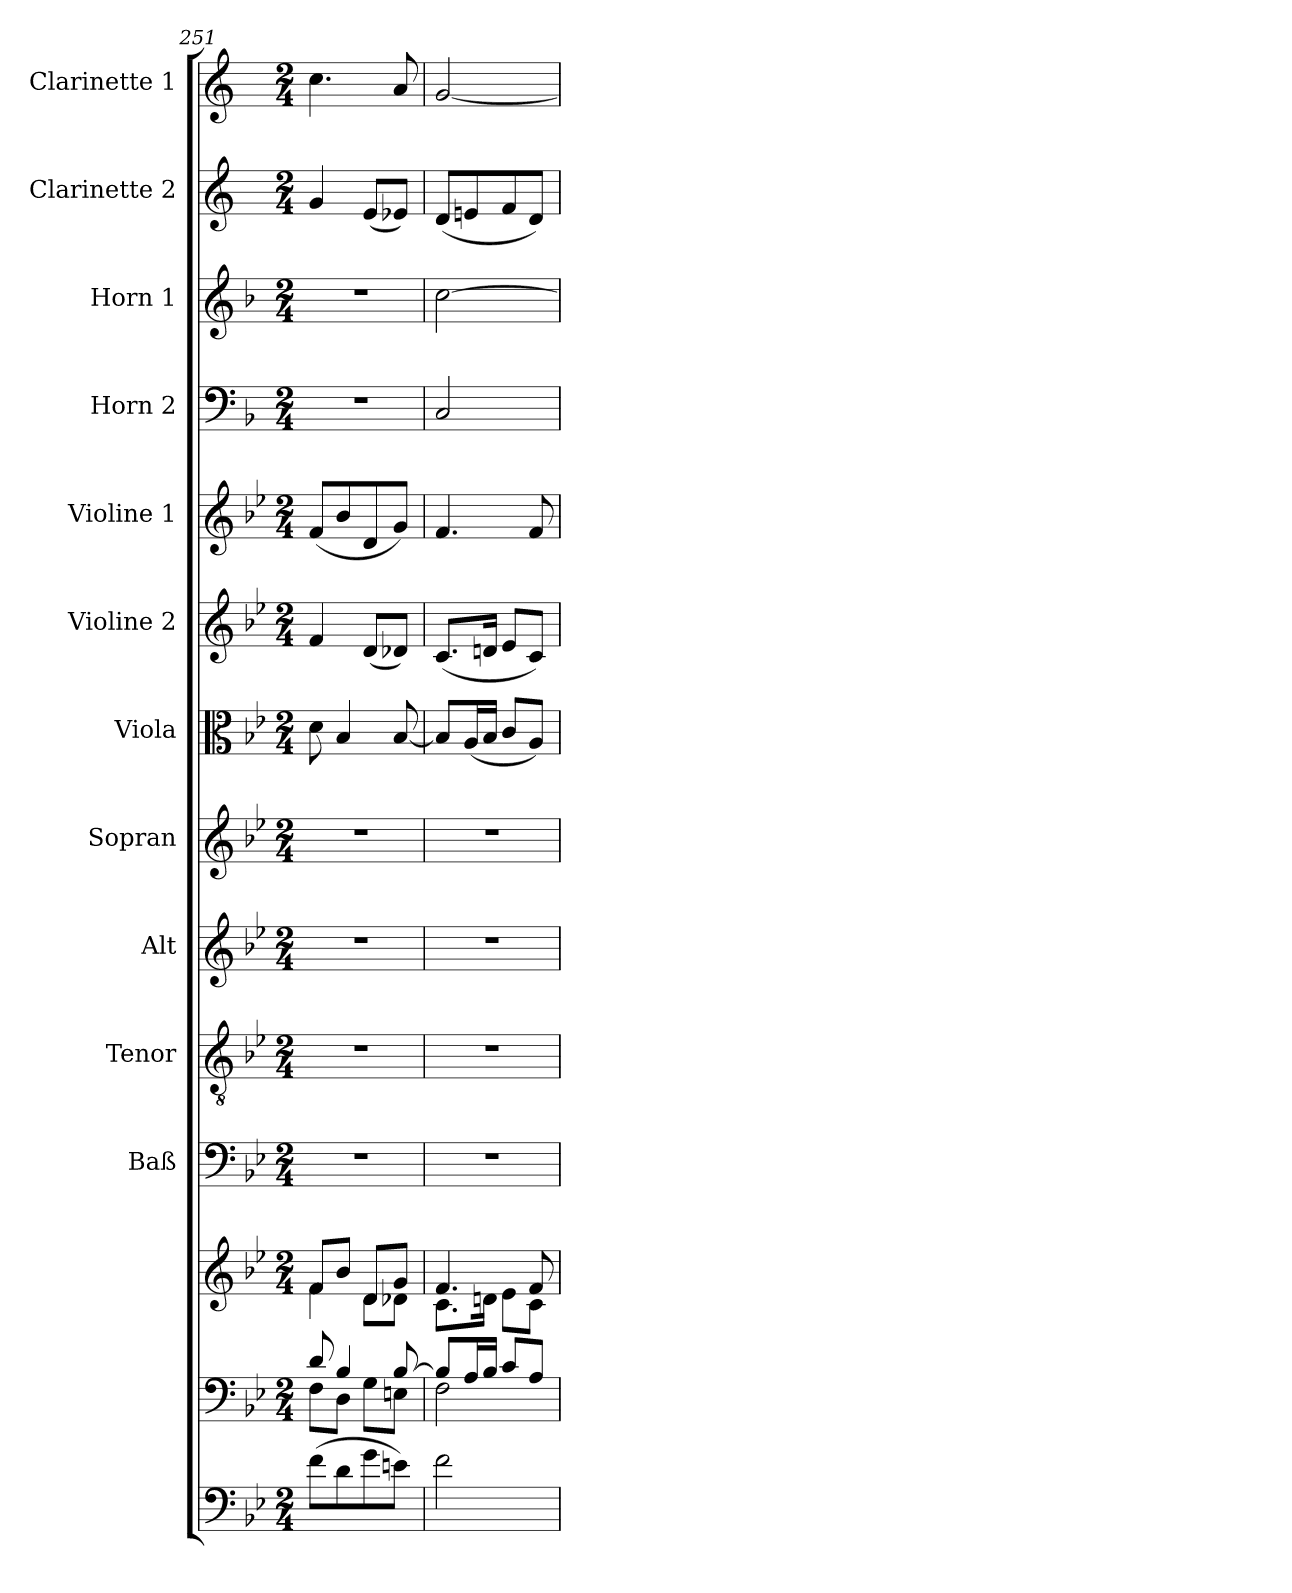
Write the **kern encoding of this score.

**kern	**kern	**kern	**kern	**kern	**kern	**kern	**kern	**kern	**kern	**kern	**kern	**kern	**kern
*part13	*part12	*part12	*part11	*part10	*part9	*part8	*part7	*part6	*part5	*part4	*part3	*part2	*part1
*staff14	*staff13	*staff12	*staff11	*staff10	*staff9	*staff8	*staff7	*staff6	*staff5	*staff4	*staff3	*staff2	*staff1
*	*	*	*I"Baß	*I"Tenor	*I"Alt	*I"Sopran	*I"Viola	*I"Violine 2	*I"Violine 1	*I"Horn 2	*I"Horn 1	*I"Clarinette 2	*I"Clarinette 1
*	*	*	*I'Baß	*I'Ten	*I'Alt	*I'Sop	*I'Vla.	*I'Vln. 2	*I'Vln. 1	*I'Hrn. 2	*I'Hrn. 1	*	*
*clefF4	*clefF4	*clefG2	*clefF4	*clefGv2	*clefG2	*clefG2	*clefC3	*clefG2	*clefG2	*clefF4	*clefG2	*clefG2	*clefG2
*ITrd7c12	*	*	*	*	*	*	*	*	*	*ITrd4c7	*ITrd4c7	*ITrd1c2	*ITrd1c2
*k[b-e-]	*k[b-e-]	*k[b-e-]	*k[b-e-]	*k[b-e-]	*k[b-e-]	*k[b-e-]	*k[b-e-]	*k[b-e-]	*k[b-e-]	*k[b-e-]	*k[b-e-]	*k[b-e-]	*k[b-e-]
*B-:	*B-:	*B-:	*B-:	*B-:	*B-:	*B-:	*B-:	*B-:	*B-:	*B-:	*B-:	*B-:	*B-:
*M2/4	*M2/4	*M2/4	*M2/4	*M2/4	*M2/4	*M2/4	*M2/4	*M2/4	*M2/4	*M2/4	*M2/4	*M2/4	*M2/4
=251	=251	=251	=251	=251	=251	=251	=251	=251	=251	=251	=251	=251	=251
*	*^	*^	*	*	*	*	*	*	*	*	*	*	*
(>8F\L	8d/	8F\L	8f/L	4f\	2r	2r	2r	2r	8d\	4f/	(<8f/L	2r	2r	4f/	4.b-\
8D\	4B-/	8D\J	8b-/J	.	.	.	.	.	4B-/	.	8b-/	.	.	.	.
8G\	.	8G\L	8d/L	8d\L	.	.	.	.	.	(<8d/L	8d/	.	.	(<8d/L	.
8En\J)	[>8B-/	8En\J	8g/J	8d-X\J	.	.	.	.	[8B-/	8d-X/J)	8g/J)	.	.	8d-X/J)	8g/
=252	=252	=252	=252	=252	=252	=252	=252	=252	=252	=252	=252	=252	=252	=252	=252
2F\	8B-/L]	2F\	4.f/	8.c\L	2r	2r	2r	2r	8B-/L]	(<8.c/L	4.f/	2FF/	[2f\	(<8c/L	[2f/
.	16A/L	.	.	.	.	.	.	.	(<16A/L	.	.	.	.	8dn/	.
.	16B-/JJ	.	.	16dn\Jk	.	.	.	.	16B-/JJ	16dn/Jk	.	.	.	.	.
.	8c/L	.	.	8e-\L	.	.	.	.	8c/L	8e-/L	.	.	.	8e-/	.
.	8A/J	.	8f/	8c\J	.	.	.	.	8A/J)	8c/J)	8f/	.	.	8c/J)	.
*	*v	*v	*	*	*	*	*	*	*	*	*	*	*	*	*
*	*	*v	*v	*	*	*	*	*	*	*	*	*	*	*
=	=	=	=	=	=	=	=	=	=	=	=	=	=
*-	*-	*-	*-	*-	*-	*-	*-	*-	*-	*-	*-	*-	*-
